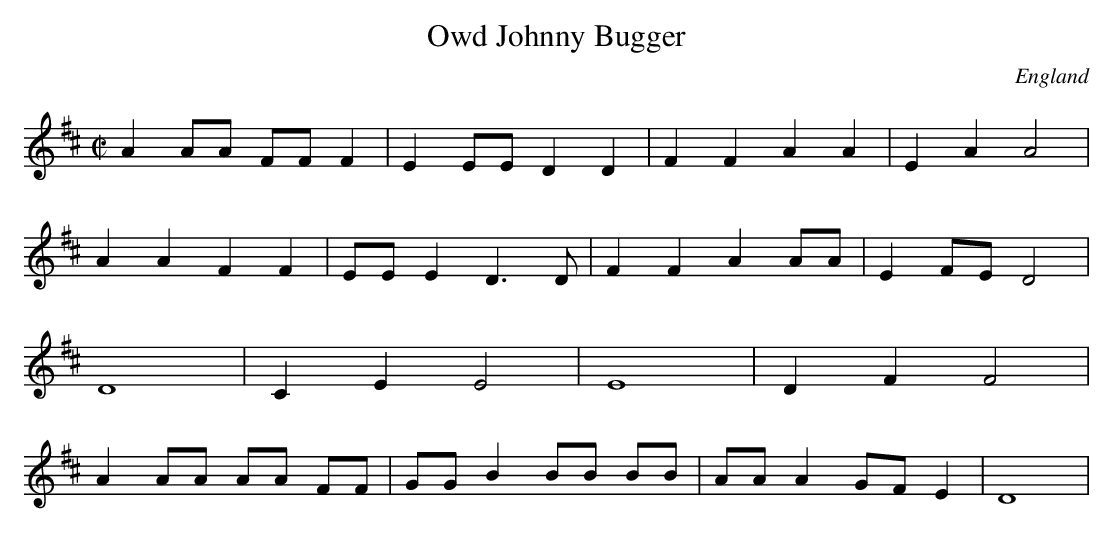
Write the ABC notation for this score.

X:1
T:Owd Johnny Bugger
M:C|
O:England
L:1/8
K:D
A2 AA FF F2|E2 EE D2 D2|F2 F2 A2 A2|E2 A2 A4|
A2 A2 F2 F2|EE E2 D3 D|F2 F2 A2 AA|E2 FE D4|
D8|C2 E2 E4|E8|D2 F2 F4|
A2 AA AA FF|GG B2 BB BB|AA A2 GF E2|D8|
